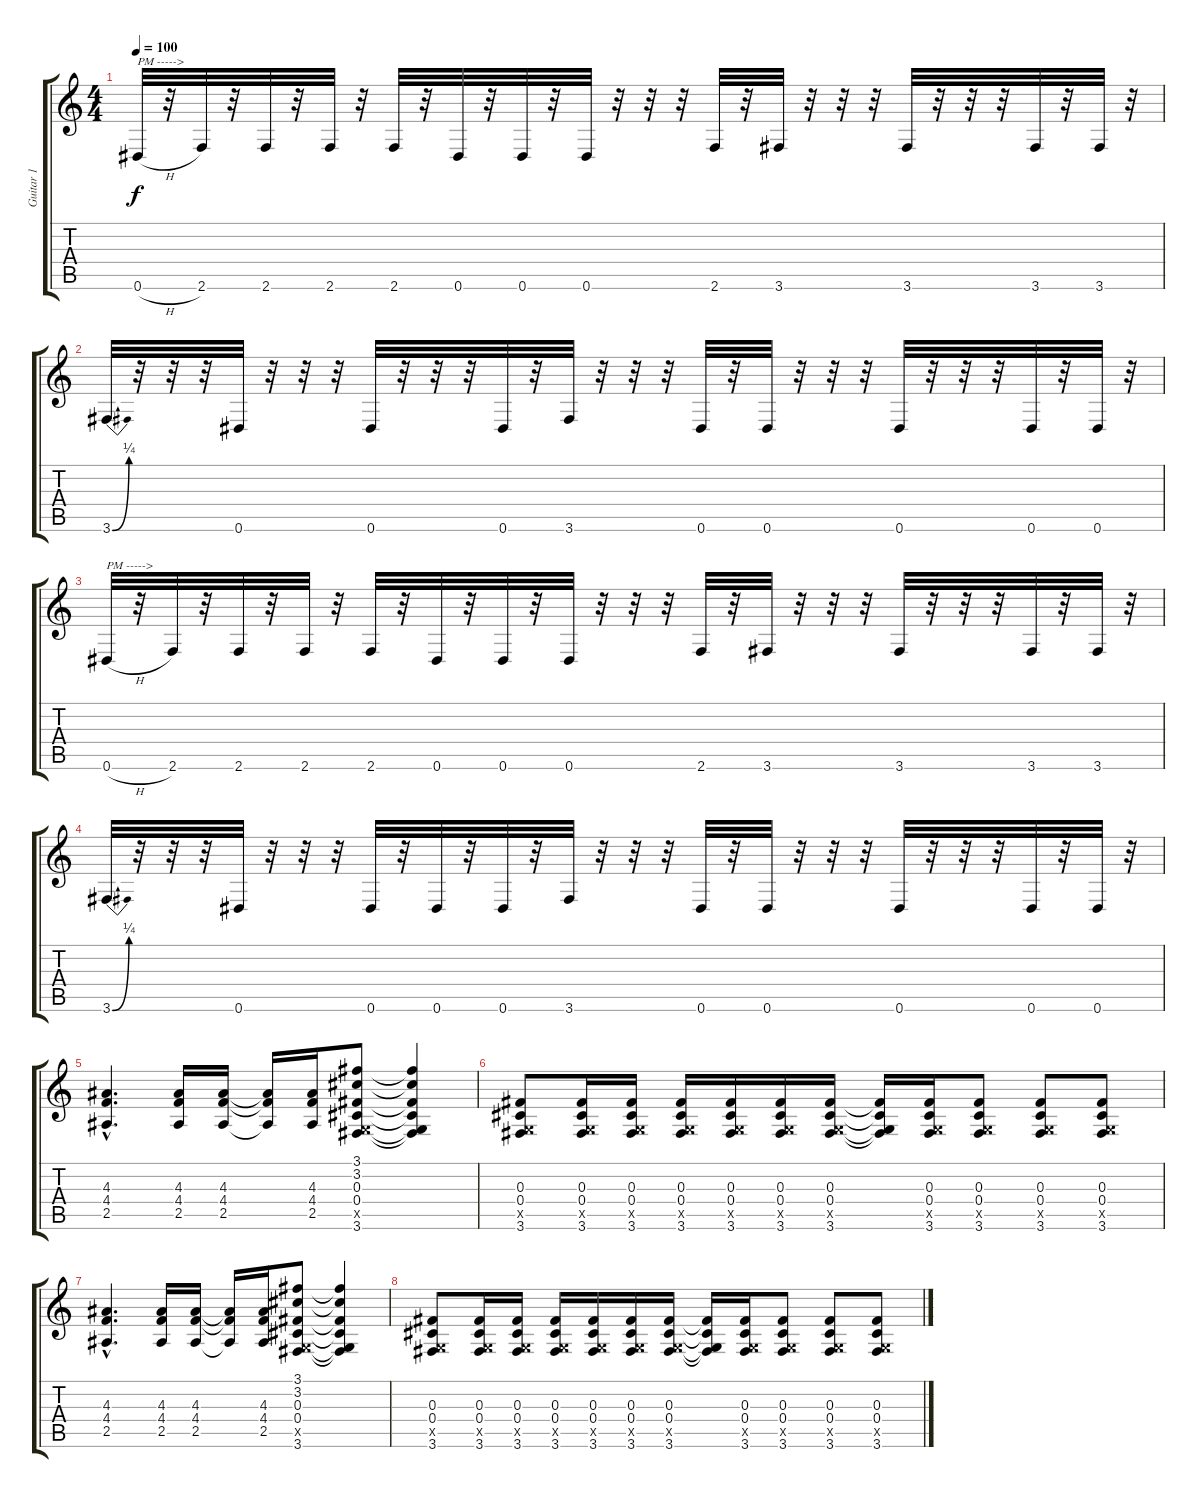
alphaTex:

\track ("Guitar 1" "Guitar 1") {instrument distortionguitar}
\staff {score tabs}
\tuning (Eb4 Bb3 Gb3 Db3 Ab2 Eb2) {hide}
\ts (4 4)
\tempo 100
\clef g2
\ks c
0.6{h}.32{txt "PM ----->" dy f} r.32 2.6.32 r.32 2.6.32 r.32 2.6.32 r.32 2.6.32 r.32 0.6.32 r.32 0.6.32 r.32 0.6.32 r.32 r.32 r.32 2.6.32 r.32 3.6.32 r.32 r.32 r.32 3.6.32 r.32 r.32 r.32 3.6.32 r.32 3.6.32 r.32 |
3.6{be (bend 0 0 60 1)}.32 r.32 r.32 r.32 0.6.32 r.32 r.32 r.32 0.6.32 r.32 r.32 r.32 0.6.32 r.32 3.6.32 r.32 r.32 r.32 0.6.32 r.32 0.6.32 r.32 r.32 r.32 0.6.32 r.32 r.32 r.32 0.6.32 r.32 0.6.32 r.32 |
0.6{h}.32{txt "PM ----->"} r.32 2.6.32 r.32 2.6.32 r.32 2.6.32 r.32 2.6.32 r.32 0.6.32 r.32 0.6.32 r.32 0.6.32 r.32 r.32 r.32 2.6.32 r.32 3.6.32 r.32 r.32 r.32 3.6.32 r.32 r.32 r.32 3.6.32 r.32 3.6.32 r.32 |
3.6{be (bend 0 0 60 1)}.32 r.32 r.32 r.32 0.6.32 r.32 r.32 r.32 0.6.32 r.32 0.6.32 r.32 0.6.32 r.32 3.6.32 r.32 r.32 r.32 0.6.32 r.32 0.6.32 r.32 r.32 r.32 0.6.32 r.32 r.32 r.32 0.6.32 r.32 0.6.32 r.32 |
(4.3{hac} 4.4{hac} 2.5{hac}).4{d} (4.3 4.4 2.5).16 (4.3 4.4 2.5).16 (4.3{t} 4.4{t} 2.5{t}).16 (4.3 4.4 2.5).16 (3.1 3.2 0.3 0.4 -1.5{x} 3.6).8 (3.1{t} 3.2{t} 0.3{t} 0.4{t} -1.5{t} 3.6{t}).4 |
(0.3 0.4 -1.5{x} 3.6).8 (0.3 0.4 -1.5{x} 3.6).16 (0.3 0.4 -1.5{x} 3.6).16 (0.3 0.4 -1.5{x} 3.6).16 (0.3 0.4 -1.5{x} 3.6).16 (0.3 0.4 -1.5{x} 3.6).16 (0.3 0.4 -1.5{x} 3.6).16 (0.3{t} 0.4{t} -1.5{t} 3.6{t}).16 (0.3 0.4 -1.5{x} 3.6).16 (0.3 0.4 -1.5{x} 3.6).8 (0.3 0.4 -1.5{x} 3.6).8 (0.3 0.4 -1.5{x} 3.6).8 |
(4.3{hac} 4.4{hac} 2.5{hac}).4{d} (4.3 4.4 2.5).16 (4.3 4.4 2.5).16 (4.3{t} 4.4{t} 2.5{t}).16 (4.3 4.4 2.5).16 (3.1 3.2 0.3 0.4 -1.5{x} 3.6).8 (3.1{t} 3.2{t} 0.3{t} 0.4{t} -1.5{t} 3.6{t}).4 |
(0.3 0.4 -1.5{x} 3.6).8 (0.3 0.4 -1.5{x} 3.6).16 (0.3 0.4 -1.5{x} 3.6).16 (0.3 0.4 -1.5{x} 3.6).16 (0.3 0.4 -1.5{x} 3.6).16 (0.3 0.4 -1.5{x} 3.6).16 (0.3 0.4 -1.5{x} 3.6).16 (0.3{t} 0.4{t} -1.5{t} 3.6{t}).16 (0.3 0.4 -1.5{x} 3.6).16 (0.3 0.4 -1.5{x} 3.6).8 (0.3 0.4 -1.5{x} 3.6).8 (0.3 0.4 -1.5{x} 3.6).8
